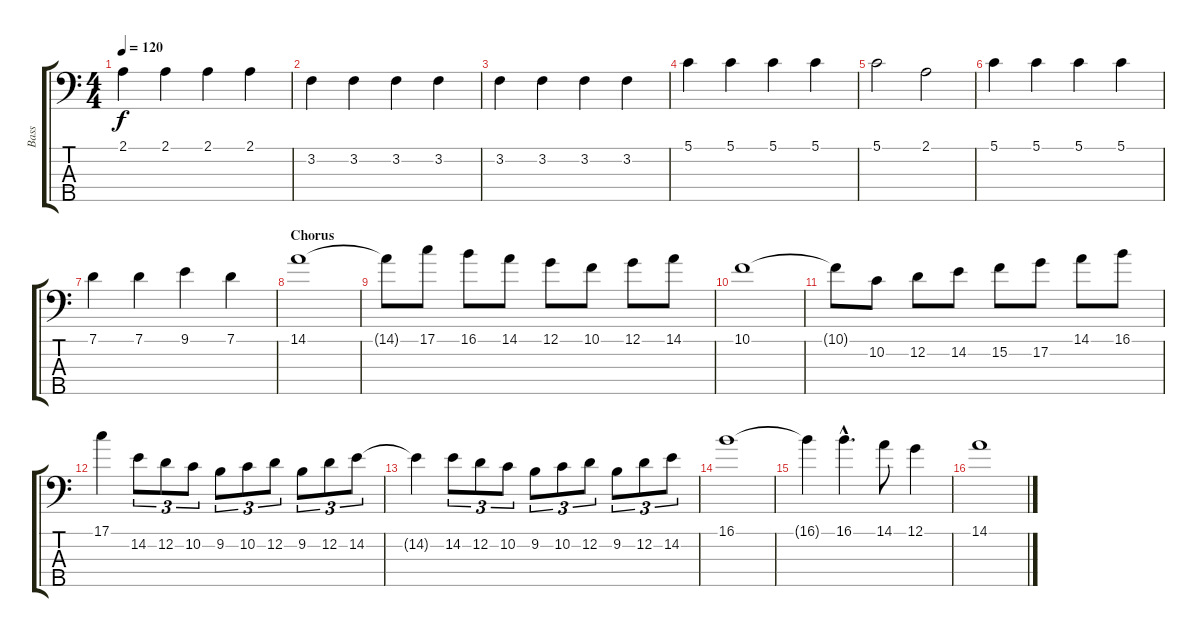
\track ("Bass" "Bass") {instrument electricbassfinger}
\staff {score tabs}
\tuning (G2 D2 A1 E1 B0) {hide}
\ts (4 4)
\tempo 120
\clef f4
\ks c
2.1.4{dy f} 2.1.4 2.1.4 2.1.4 |
3.2.4 3.2.4 3.2.4 3.2.4 |
3.2.4 3.2.4 3.2.4 3.2.4 |
5.1.4 5.1.4 5.1.4 5.1.4 |
5.1.2 2.1.2 |
5.1.4 5.1.4 5.1.4 5.1.4 |
7.1.4 7.1.4 9.1.4 7.1.4 |
\section ("" "Chorus")
14.1.1 |
14.1{t}.8 17.1.8 16.1.8 14.1.8 12.1.8 10.1.8 12.1.8 14.1.8 |
10.1.1 |
10.1{t}.8 10.2.8 12.2.8 14.2.8 15.2.8 17.2.8 14.1.8 16.1.8 |
17.1.4 14.2.8{tu (3 2)} 12.2.8{tu (3 2)} 10.2.8{tu (3 2)} 9.2.8{tu (3 2)} 10.2.8{tu (3 2)} 12.2.8{tu (3 2)} 9.2.8{tu (3 2)} 12.2.8{tu (3 2)} 14.2.8{tu (3 2)} |
14.2{t}.4 14.2.8{tu (3 2)} 12.2.8{tu (3 2)} 10.2.8{tu (3 2)} 9.2.8{tu (3 2)} 10.2.8{tu (3 2)} 12.2.8{tu (3 2)} 9.2.8{tu (3 2)} 12.2.8{tu (3 2)} 14.2.8{tu (3 2)} |
16.1.1 |
16.1{t}.4 16.1{hac}.4{d} 14.1.8 12.1.4 |
14.1.1
